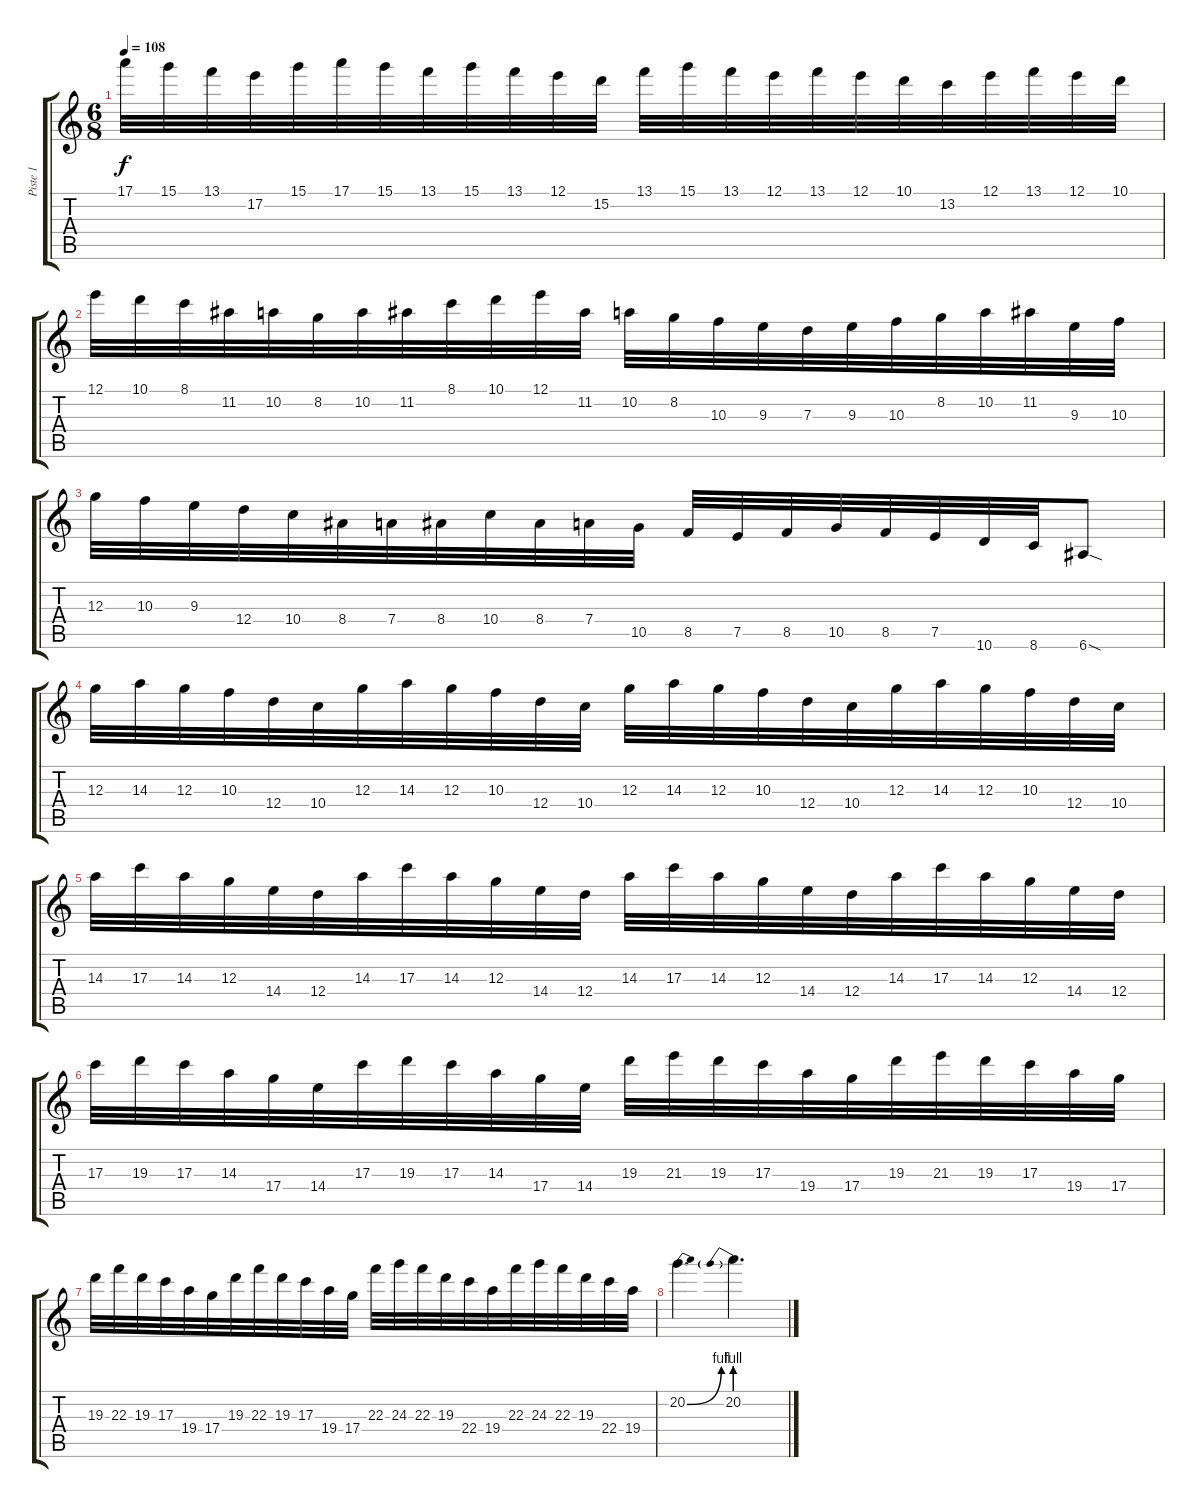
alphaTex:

\track ("Piste 1" "Piste 1") {instrument distortionguitar}
\staff {score tabs}
\tuning (E4 B3 G3 D3 A2 E2) {hide}
\ts (6 8)
\tempo 108
\clef g2
\ks c
17.1.32{dy f} 15.1.32 13.1.32 17.2.32 15.1.32 17.1.32 15.1.32 13.1.32 15.1.32 13.1.32 12.1.32 15.2.32 13.1.32 15.1.32 13.1.32 12.1.32 13.1.32 12.1.32 10.1.32 13.2.32 12.1.32 13.1.32 12.1.32 10.1.32 |
12.1.32 10.1.32 8.1.32 11.2.32 10.2.32 8.2.32 10.2.32 11.2.32 8.1.32 10.1.32 12.1.32 11.2.32 10.2.32 8.2.32 10.3.32 9.3.32 7.3.32 9.3.32 10.3.32 8.2.32 10.2.32 11.2.32 9.3.32 10.3.32 |
12.3.32 10.3.32 9.3.32 12.4.32 10.4.32 8.4.32 7.4.32 8.4.32 10.4.32 8.4.32 7.4.32 10.5.32 8.5.32 7.5.32 8.5.32 10.5.32 8.5.32 7.5.32 10.6.32 8.6.32 6.6{sod}.8 |
12.3.32 14.3.32 12.3.32 10.3.32 12.4.32 10.4.32 12.3.32 14.3.32 12.3.32 10.3.32 12.4.32 10.4.32 12.3.32 14.3.32 12.3.32 10.3.32 12.4.32 10.4.32 12.3.32 14.3.32 12.3.32 10.3.32 12.4.32 10.4.32 |
14.3.32 17.3.32 14.3.32 12.3.32 14.4.32 12.4.32 14.3.32 17.3.32 14.3.32 12.3.32 14.4.32 12.4.32 14.3.32 17.3.32 14.3.32 12.3.32 14.4.32 12.4.32 14.3.32 17.3.32 14.3.32 12.3.32 14.4.32 12.4.32 |
17.3.32 19.3.32 17.3.32 14.3.32 17.4.32 14.4.32 17.3.32 19.3.32 17.3.32 14.3.32 17.4.32 14.4.32 19.3.32 21.3.32 19.3.32 17.3.32 19.4.32 17.4.32 19.3.32 21.3.32 19.3.32 17.3.32 19.4.32 17.4.32 |
19.3.32 22.3.32 19.3.32 17.3.32 19.4.32 17.4.32 19.3.32 22.3.32 19.3.32 17.3.32 19.4.32 17.4.32 22.3.32 24.3.32 22.3.32 19.3.32 22.4.32 19.4.32 22.3.32 24.3.32 22.3.32 19.3.32 22.4.32 19.4.32 |
20.2{be (bend 0 0 60 4)}.4{d} 20.2{be (prebend 0 4 60 4)}.4{d}
